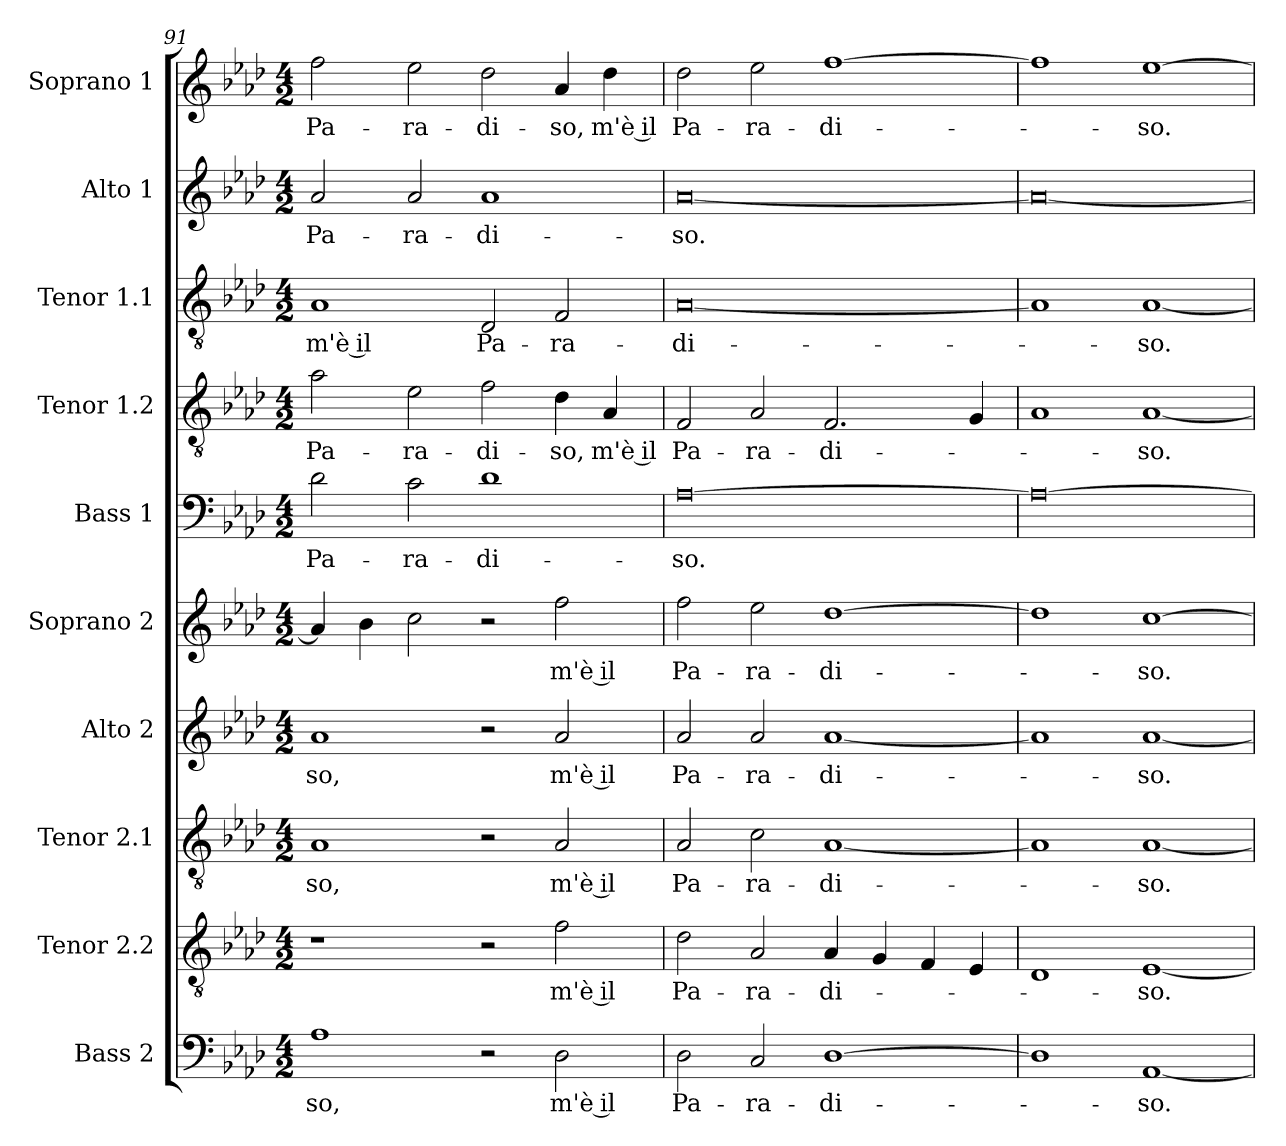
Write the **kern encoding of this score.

**kern	**text	**kern	**text	**kern	**text	**kern	**text	**kern	**text	**kern	**text	**kern	**text	**kern	**text	**kern	**text	**kern	**text
*part10	*part10	*part9	*part9	*part8	*part8	*part7	*part7	*part6	*part6	*part5	*part5	*part4	*part4	*part3	*part3	*part2	*part2	*part1	*part1
*staff10	*staff10	*staff9	*staff9	*staff8	*staff8	*staff7	*staff7	*staff6	*staff6	*staff5	*staff5	*staff4	*staff4	*staff3	*staff3	*staff2	*staff2	*staff1	*staff1
*I"Bass 2	*	*I"Tenor 2.2	*	*I"Tenor 2.1	*	*I"Alto 2	*	*I"Soprano 2	*	*I"Bass 1	*	*I"Tenor 1.2	*	*I"Tenor 1.1	*	*I"Alto 1	*	*I"Soprano 1	*
*I'B 2	*	*I'T 2.2	*	*I'T 2.1	*	*I'A 2	*	*I'S 2	*	*I'B 1	*	*I'T 1,2	*	*I'T 1.1	*	*I'A 1	*	*I'S 1	*
*clefF4	*	*clefGv2	*	*clefGv2	*	*clefG2	*	*clefG2	*	*clefF4	*	*clefGv2	*	*clefGv2	*	*clefG2	*	*clefG2	*
*k[b-e-a-d-]	*	*k[b-e-a-d-]	*	*k[b-e-a-d-]	*	*k[b-e-a-d-]	*	*k[b-e-a-d-]	*	*k[b-e-a-d-]	*	*k[b-e-a-d-]	*	*k[b-e-a-d-]	*	*k[b-e-a-d-]	*	*k[b-e-a-d-]	*
*A-:	*	*A-:	*	*A-:	*	*A-:	*	*A-:	*	*A-:	*	*A-:	*	*A-:	*	*A-:	*	*A-:	*
*M4/2	*	*M4/2	*	*M4/2	*	*M4/2	*	*M4/2	*	*M4/2	*	*M4/2	*	*M4/2	*	*M4/2	*	*M4/2	*
=91	=91	=91	=91	=91	=91	=91	=91	=91	=91	=91	=91	=91	=91	=91	=91	=91	=91	=91	=91
!	!LO:LY:b	!	!	!	!LO:LY:b	!	!LO:LY:b	!	!	!	!LO:LY:b	!	!LO:LY:b	!	!LO:LY:b	!	!LO:LY:b	!	!LO:LY:b
1A-	-so,	1r	.	1A-	-so,	1a-	-so,	4a-/]	.	2d-\	Pa-	2a-\	Pa-	1A-	m'è il	2a-/	Pa-	2ff\	Pa-
.	.	.	.	.	.	.	.	4b-\	.	.	.	.	.	.	.	.	.	.	.
!	!	!	!	!	!	!	!	!	!	!	!LO:LY:b	!	!LO:LY:b	!	!	!	!LO:LY:b	!	!LO:LY:b
.	.	.	.	.	.	.	.	2cc\	.	2c\	-ra-	2e-\	-ra-	.	.	2a-/	-ra-	2ee-\	-ra-
!	!	!	!	!	!	!	!	!	!	!	!LO:LY:b	!	!LO:LY:b	!	!LO:LY:b	!	!LO:LY:b	!	!LO:LY:b
2r	.	2r	.	2r	.	2r	.	2r	.	1d-	-di-	2f\	-di-	2D-/	Pa-	1a-	-di-	2dd-\	-di-
!	!LO:LY:b	!	!LO:LY:b	!	!LO:LY:b	!	!LO:LY:b	!	!LO:LY:b	!	!	!	!LO:LY:b	!	!LO:LY:b	!	!	!	!LO:LY:b
2D-\	m'è il	2f\	m'è il	2A-/	m'è il	2a-/	m'è il	2ff\	m'è il	.	.	4d-\	-so,	2F/	-ra-	.	.	4a-/	-so,
!	!	!	!	!	!	!	!	!	!	!	!	!	!LO:LY:b	!	!	!	!	!	!LO:LY:b
.	.	.	.	.	.	.	.	.	.	.	.	4A-/	m'è il	.	.	.	.	4dd-\	m'è il
=92	=92	=92	=92	=92	=92	=92	=92	=92	=92	=92	=92	=92	=92	=92	=92	=92	=92	=92	=92
!	!LO:LY:b	!	!LO:LY:b	!	!LO:LY:b	!	!LO:LY:b	!	!LO:LY:b	!	!LO:LY:b	!	!LO:LY:b	!	!LO:LY:b	!	!LO:LY:b	!	!LO:LY:b
2D-\	Pa-	2d-\	Pa-	2A-/	Pa-	2a-/	Pa-	2ff\	Pa-	[0A-	-so.	2F/	Pa-	[0A-	-di-	[0a-	-so.	2dd-\	Pa-
!	!LO:LY:b	!	!LO:LY:b	!	!LO:LY:b	!	!LO:LY:b	!	!LO:LY:b	!	!	!	!LO:LY:b	!	!	!	!	!	!LO:LY:b
2C/	-ra-	2A-/	-ra-	2c\	-ra-	2a-/	-ra-	2ee-\	-ra-	.	.	2A-/	-ra-	.	.	.	.	2ee-\	-ra-
!	!LO:LY:b	!	!LO:LY:b	!	!LO:LY:b	!	!LO:LY:b	!	!LO:LY:b	!	!	!	!LO:LY:b	!	!	!	!	!	!LO:LY:b
[1D-	-di-	4A-/	-di-	[1A-	-di-	[1a-	-di-	[1dd-	-di-	.	.	2.F/	-di-	.	.	.	.	[1ff	-di-
.	.	4G/	.	.	.	.	.	.	.	.	.	.	.	.	.	.	.	.	.
.	.	4F/	.	.	.	.	.	.	.	.	.	.	.	.	.	.	.	.	.
.	.	4E-/	.	.	.	.	.	.	.	.	.	4G/	.	.	.	.	.	.	.
=93	=93	=93	=93	=93	=93	=93	=93	=93	=93	=93	=93	=93	=93	=93	=93	=93	=93	=93	=93
1D-]	.	1D-	.	1A-]	.	1a-]	.	1dd-]	.	0A-_	.	1A-	.	1A-]	.	0a-_	.	1ff]	.
!	!LO:LY:b	!	!LO:LY:b	!	!LO:LY:b	!	!LO:LY:b	!	!LO:LY:b	!	!	!	!LO:LY:b	!	!LO:LY:b	!	!	!	!LO:LY:b
[1AA-	-so.	[1E-	-so.	[1A-	-so.	[1a-	-so.	[1cc	-so.	.	.	[1A-	-so.	[1A-	-so.	.	.	[1ee-	-so.
=	=	=	=	=	=	=	=	=	=	=	=	=	=	=	=	=	=	=	=
*-	*-	*-	*-	*-	*-	*-	*-	*-	*-	*-	*-	*-	*-	*-	*-	*-	*-	*-	*-
